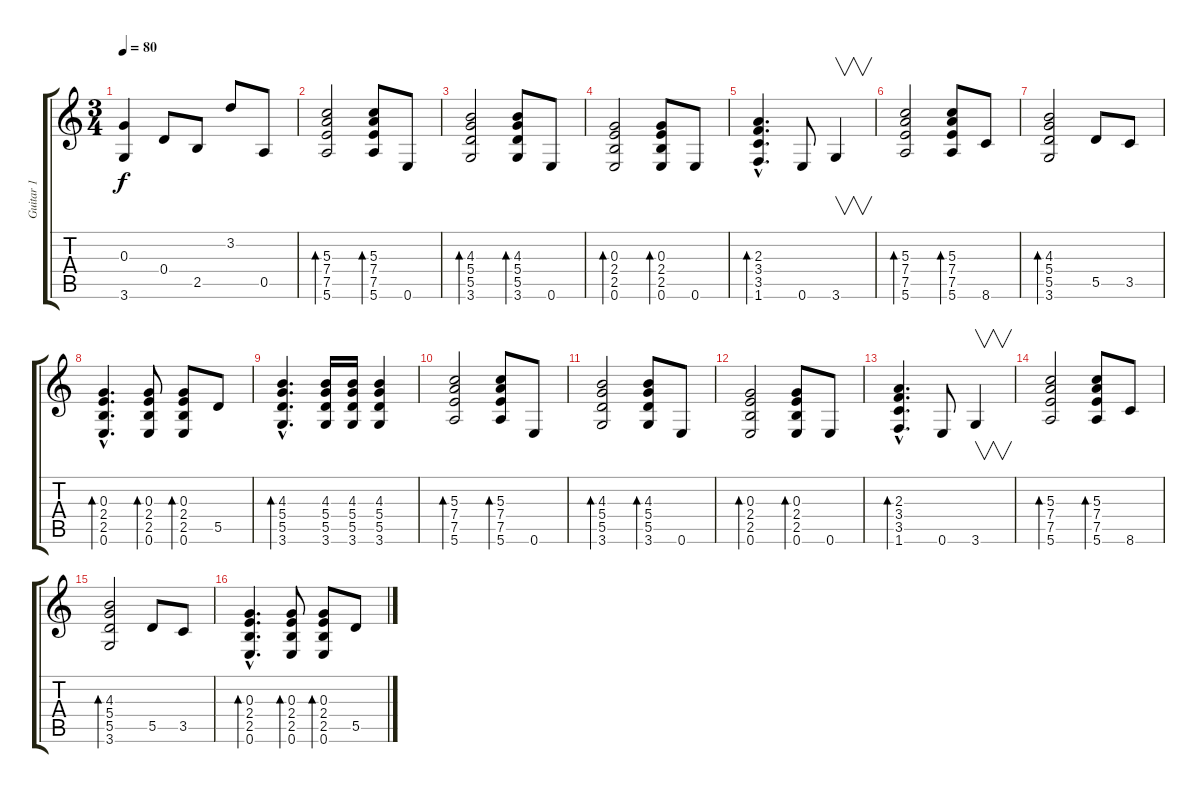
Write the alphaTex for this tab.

\track ("Guitar 1" "Guitar 1") {instrument acousticguitarnylon}
\staff {score tabs}
\tuning (E4 B3 G3 D3 A2 E2) {hide}
\ts (3 4)
\tempo 80
\clef g2
\ks c
(0.3 3.6).4{dy f} 0.4.8 2.5.8 3.2.8 0.5.8 |
(5.3 7.4 7.5 5.6).2{bd 60} (5.3 7.4 7.5 5.6).8{bd 60} 0.6.8 |
(4.3 5.4 5.5 3.6).2{bd 60} (4.3 5.4 5.5 3.6).8{bd 60} 0.6.8 |
(0.3 2.4 2.5 0.6).2{bd 60} (0.3 2.4 2.5 0.6).8{bd 60} 0.6.8 |
(2.3{hac} 3.4{hac} 3.5{hac} 1.6{hac}).4{d bd 60} 0.6.8 3.6.4{v} |
(5.3 7.4 7.5 5.6).2{bd 60} (5.3 7.4 7.5 5.6).8{bd 60} 8.6.8 |
(4.3 5.4 5.5 3.6).2{bd 60} 5.5.8 3.5.8 |
(0.3{hac} 2.4{hac} 2.5{hac} 0.6{hac}).4{d bd 60} (0.3 2.4 2.5 0.6).8{bd 60} (0.3 2.4 2.5 0.6).8{bd 60} 5.5.8 |
(4.3{hac} 5.4{hac} 5.5{hac} 3.6{hac}).4{d bd 60} (4.3 5.4 5.5 3.6).16 (4.3 5.4 5.5 3.6).16 (4.3 5.4 5.5 3.6).4 |
(5.3 7.4 7.5 5.6).2{bd 60} (5.3 7.4 7.5 5.6).8{bd 60} 0.6.8 |
(4.3 5.4 5.5 3.6).2{bd 60} (4.3 5.4 5.5 3.6).8{bd 60} 0.6.8 |
(0.3 2.4 2.5 0.6).2{bd 60} (0.3 2.4 2.5 0.6).8{bd 60} 0.6.8 |
(2.3{hac} 3.4{hac} 3.5{hac} 1.6{hac}).4{d bd 60} 0.6.8 3.6.4{v} |
(5.3 7.4 7.5 5.6).2{bd 60} (5.3 7.4 7.5 5.6).8{bd 60} 8.6.8 |
(4.3 5.4 5.5 3.6).2{bd 60} 5.5.8 3.5.8 |
(0.3{hac} 2.4{hac} 2.5{hac} 0.6{hac}).4{d bd 60} (0.3 2.4 2.5 0.6).8{bd 60} (0.3 2.4 2.5 0.6).8{bd 60} 5.5.8
